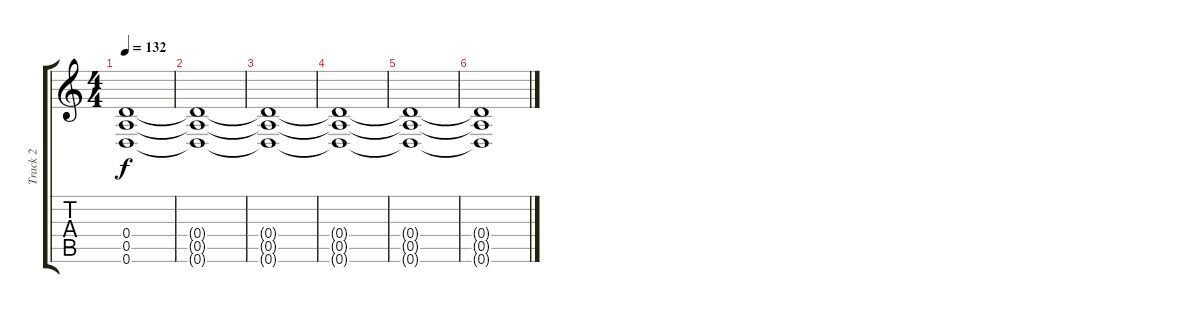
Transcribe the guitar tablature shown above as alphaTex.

\track ("Track 2" "Track 2") {instrument overdrivenguitar}
\staff {score tabs}
\tuning (E4 B3 G3 D3 A2 D2) {hide}
\ts (4 4)
\tempo 132
\clef g2
\ks c
(0.4{t} 0.5{t} 0.6{t}).1{dy f volume 4} |
(0.4{t} 0.5{t} 0.6{t}).1 |
(0.4{t} 0.5{t} 0.6{t}).1 |
(0.4{t} 0.5{t} 0.6{t}).1 |
(0.4{t} 0.5{t} 0.6{t}).1 |
(0.4{t} 0.5{t} 0.6{t}).1
